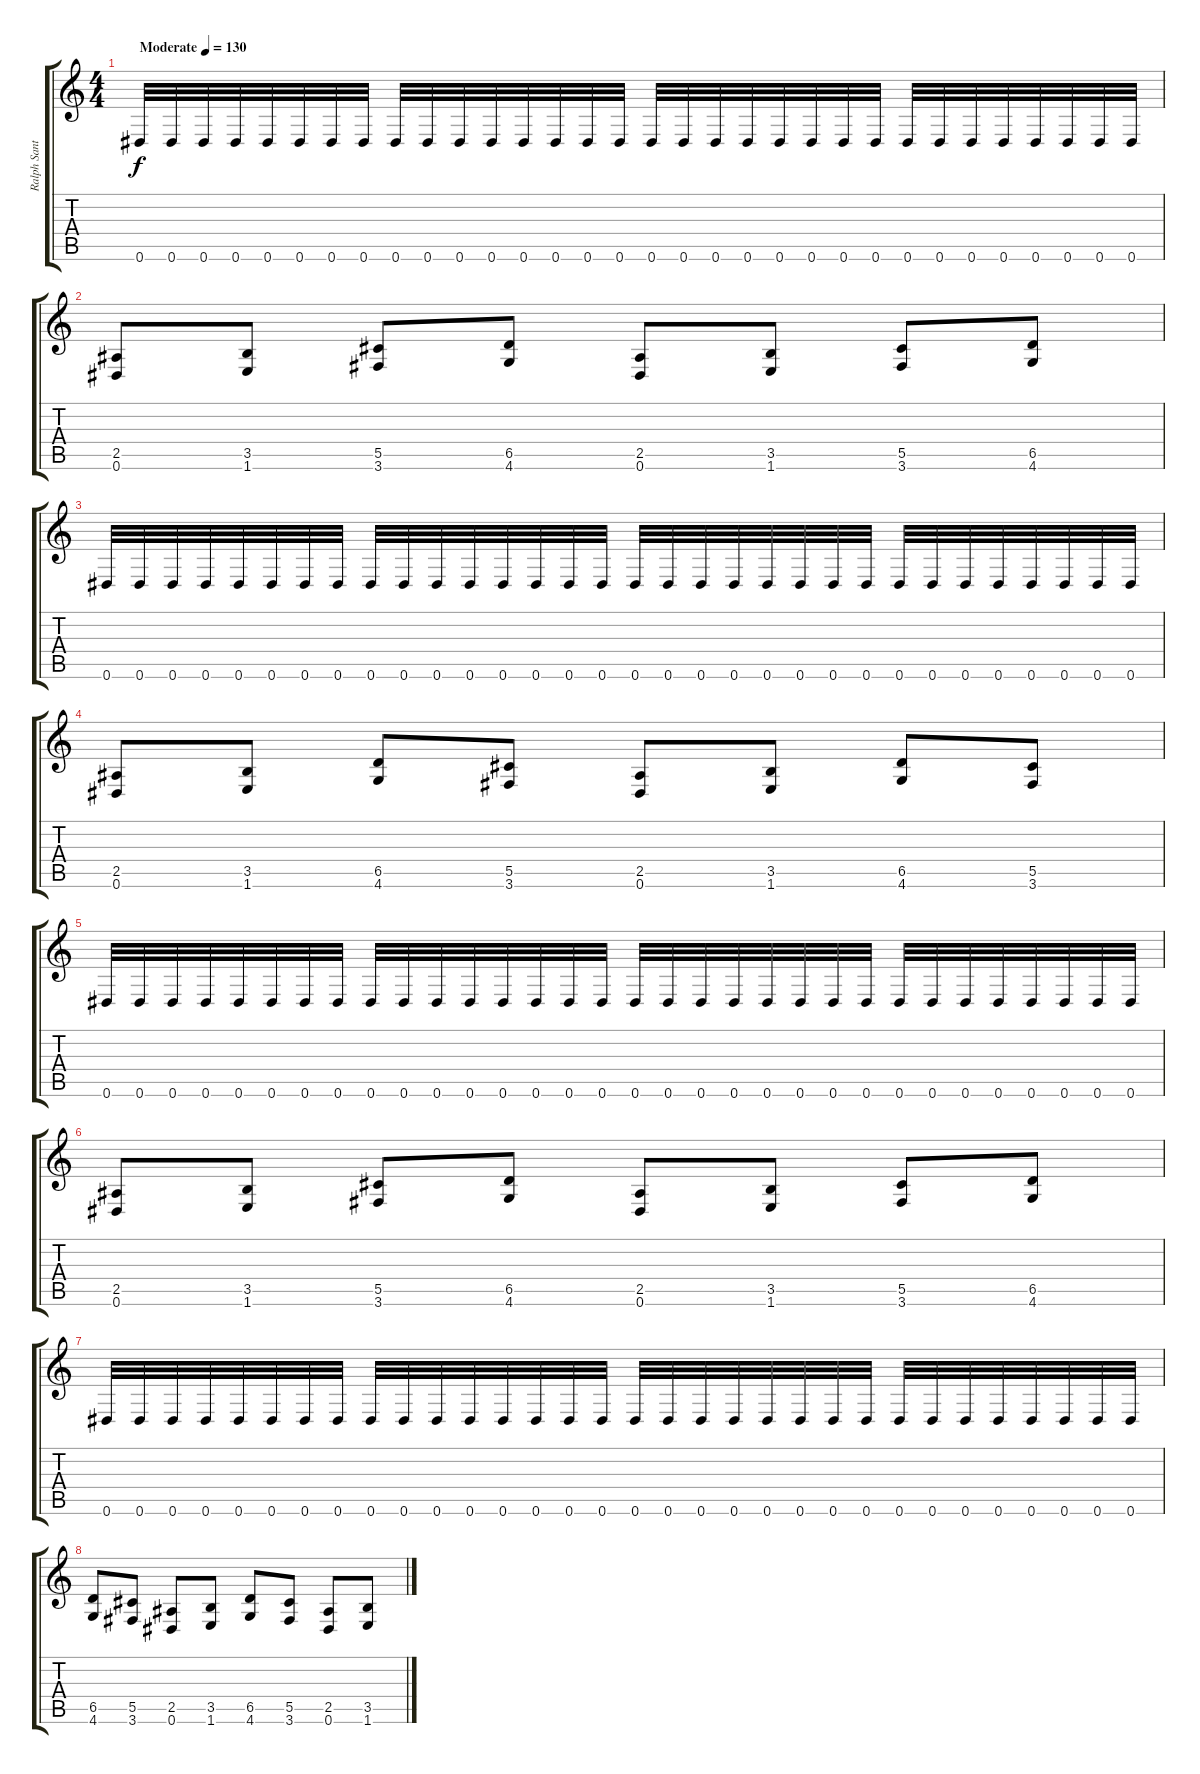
\track ("Ralph Santolla" "Ralph Sant") {instrument distortionguitar}
\staff {score tabs}
\tuning (Eb4 Bb3 Gb3 Db3 Ab2 Eb2) {hide}
\ts (4 4)
\tempo (130 "Moderate")
\clef g2
\ks c
0.6.32{dy f instrument distortionguitar} 0.6.32 0.6.32 0.6.32 0.6.32 0.6.32 0.6.32 0.6.32 0.6.32 0.6.32 0.6.32 0.6.32 0.6.32 0.6.32 0.6.32 0.6.32 0.6.32 0.6.32 0.6.32 0.6.32 0.6.32 0.6.32 0.6.32 0.6.32 0.6.32 0.6.32 0.6.32 0.6.32 0.6.32 0.6.32 0.6.32 0.6.32 |
(2.5 0.6).8 (3.5 1.6).8 (5.5 3.6).8 (6.5 4.6).8 (2.5 0.6).8 (3.5 1.6).8 (5.5 3.6).8 (6.5 4.6).8 |
0.6.32 0.6.32 0.6.32 0.6.32 0.6.32 0.6.32 0.6.32 0.6.32 0.6.32 0.6.32 0.6.32 0.6.32 0.6.32 0.6.32 0.6.32 0.6.32 0.6.32 0.6.32 0.6.32 0.6.32 0.6.32 0.6.32 0.6.32 0.6.32 0.6.32 0.6.32 0.6.32 0.6.32 0.6.32 0.6.32 0.6.32 0.6.32 |
(2.5 0.6).8 (3.5 1.6).8 (6.5 4.6).8 (5.5 3.6).8 (2.5 0.6).8 (3.5 1.6).8 (6.5 4.6).8 (5.5 3.6).8 |
0.6.32 0.6.32 0.6.32 0.6.32 0.6.32 0.6.32 0.6.32 0.6.32 0.6.32 0.6.32 0.6.32 0.6.32 0.6.32 0.6.32 0.6.32 0.6.32 0.6.32 0.6.32 0.6.32 0.6.32 0.6.32 0.6.32 0.6.32 0.6.32 0.6.32 0.6.32 0.6.32 0.6.32 0.6.32 0.6.32 0.6.32 0.6.32 |
(2.5 0.6).8 (3.5 1.6).8 (5.5 3.6).8 (6.5 4.6).8 (2.5 0.6).8 (3.5 1.6).8 (5.5 3.6).8 (6.5 4.6).8 |
0.6.32 0.6.32 0.6.32 0.6.32 0.6.32 0.6.32 0.6.32 0.6.32 0.6.32 0.6.32 0.6.32 0.6.32 0.6.32 0.6.32 0.6.32 0.6.32 0.6.32 0.6.32 0.6.32 0.6.32 0.6.32 0.6.32 0.6.32 0.6.32 0.6.32 0.6.32 0.6.32 0.6.32 0.6.32 0.6.32 0.6.32 0.6.32 |
(6.5 4.6).8 (5.5 3.6).8 (2.5 0.6).8 (3.5 1.6).8 (6.5 4.6).8 (5.5 3.6).8 (2.5 0.6).8 (3.5 1.6).8
